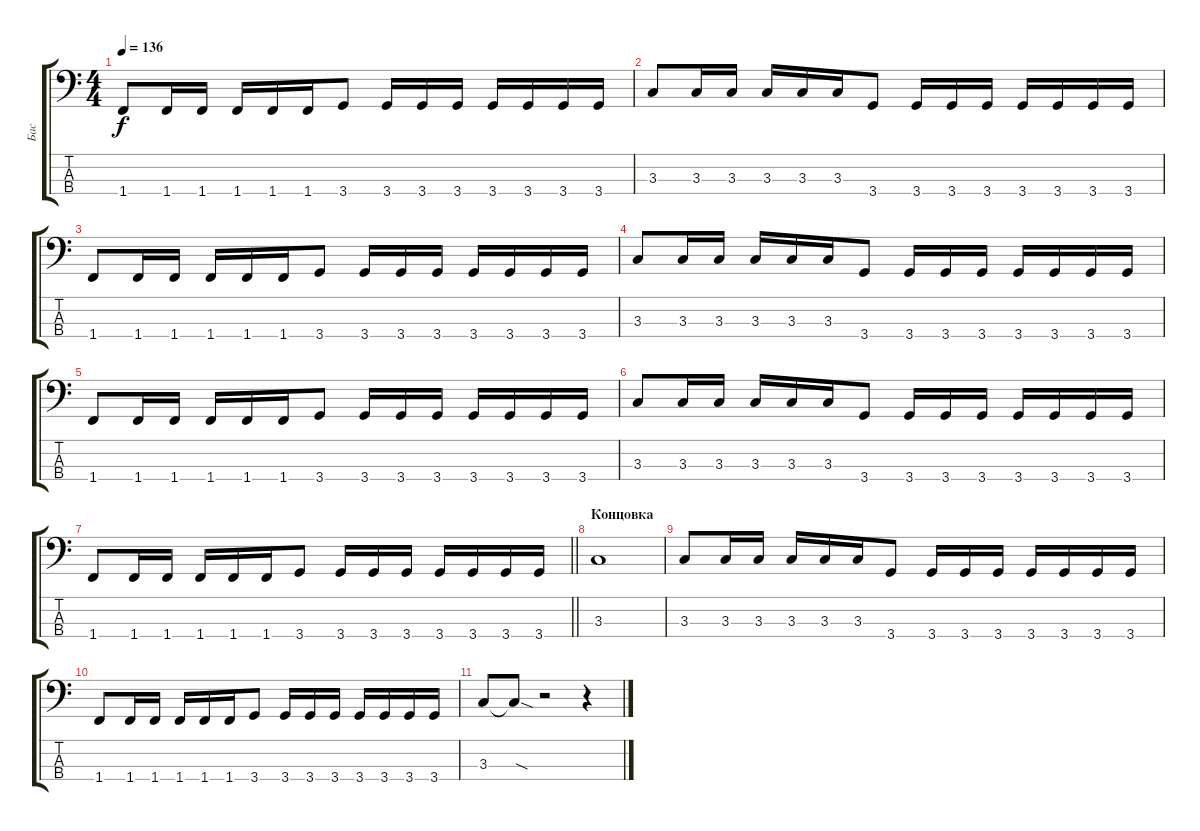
\track ("Бас" "Бас") {instrument electricbasspick}
\staff {score tabs}
\tuning (G2 D2 A1 E1) {hide}
\ts (4 4)
\tempo 136
\clef f4
\ks c
1.4.8{dy f} 1.4.16 1.4.16 1.4.16 1.4.16 1.4.16 3.4.8 3.4.16 3.4.16 3.4.16 3.4.16 3.4.16 3.4.16 3.4.16 |
3.3.8 3.3.16 3.3.16 3.3.16 3.3.16 3.3.16 3.4.8 3.4.16 3.4.16 3.4.16 3.4.16 3.4.16 3.4.16 3.4.16 |
1.4.8 1.4.16 1.4.16 1.4.16 1.4.16 1.4.16 3.4.8 3.4.16 3.4.16 3.4.16 3.4.16 3.4.16 3.4.16 3.4.16 |
3.3.8 3.3.16 3.3.16 3.3.16 3.3.16 3.3.16 3.4.8 3.4.16 3.4.16 3.4.16 3.4.16 3.4.16 3.4.16 3.4.16 |
1.4.8 1.4.16 1.4.16 1.4.16 1.4.16 1.4.16 3.4.8 3.4.16 3.4.16 3.4.16 3.4.16 3.4.16 3.4.16 3.4.16 |
3.3.8 3.3.16 3.3.16 3.3.16 3.3.16 3.3.16 3.4.8 3.4.16 3.4.16 3.4.16 3.4.16 3.4.16 3.4.16 3.4.16 |
\barLineRight lightlight
1.4.8 1.4.16 1.4.16 1.4.16 1.4.16 1.4.16 3.4.8 3.4.16 3.4.16 3.4.16 3.4.16 3.4.16 3.4.16 3.4.16 |
\section ("" "Концовка")
3.3.1 |
3.3.8 3.3.16 3.3.16 3.3.16 3.3.16 3.3.16 3.4.8 3.4.16 3.4.16 3.4.16 3.4.16 3.4.16 3.4.16 3.4.16 |
1.4.8 1.4.16 1.4.16 1.4.16 1.4.16 1.4.16 3.4.8 3.4.16 3.4.16 3.4.16 3.4.16 3.4.16 3.4.16 3.4.16 |
3.3.8 3.3{sod t}.8 r.2 r.4
